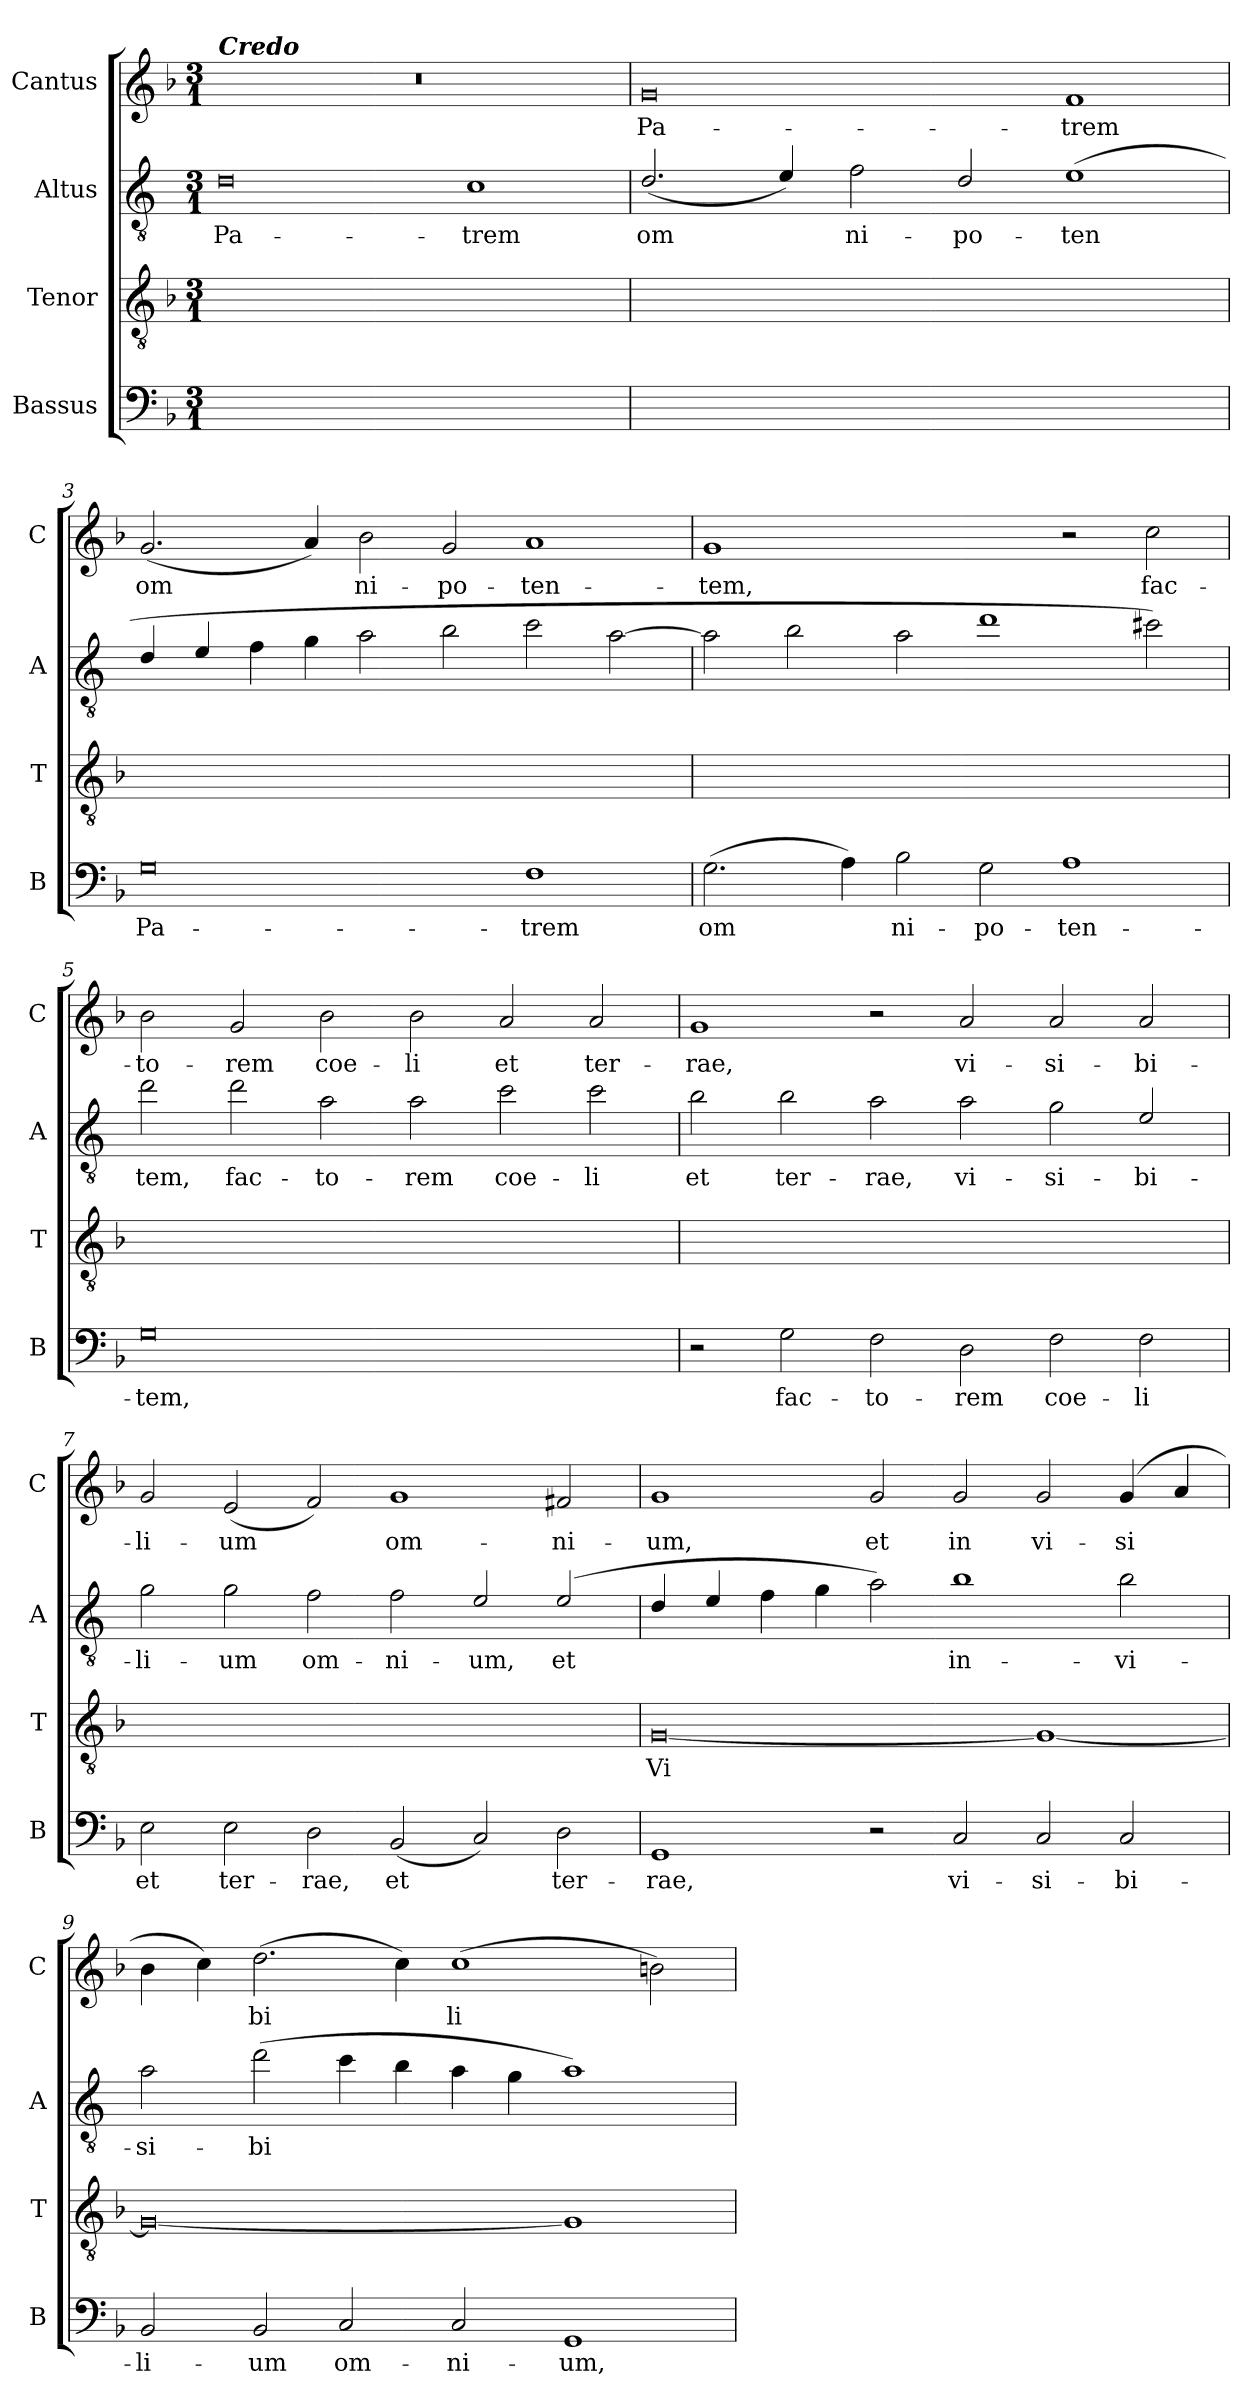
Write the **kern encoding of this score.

**kern	**text	**kern	**text	**kern	**text	**kern	**text
*part4	*part4	*part3	*part3	*part2	*part2	*part1	*part1
*staff4	*staff4	*staff3	*staff3	*staff2	*staff2	*staff1	*staff1
*I"Bassus	*	*I"Tenor	*	*I"Altus	*	*I"Cantus	*
*I'B	*	*I'T	*	*I'A	*	*I'C	*
*clefF4	*	*clefGv2	*	*clefGv2	*	*clefG2	*
*	*	*	*	*ITrd4c7	*	*	*
*k[b-]	*	*k[b-]	*	*k[b-]	*	*k[b-]	*
*M3/1	*	*M3/1	*	*M3/1	*	*M3/1	*
=1	=1	=1	=1	=1	=1	=1	=1
!	!	!	!	!	!	!LO:TX:a:Bi:t=Credo	!
!	!	!	!	!	!LO:LY:b	!	!
0.ryy	.	0.ryy	.	0G	Pa-	0.r	.
!	!	!	!	!	!LO:LY:b	!	!
.	.	.	.	1F	trem	.	.
=2	=2	=2	=2	=2	=2	=2	=2
!	!	!	!	!	!LO:LY:b	!	!LO:LY:b
0.ryy	.	0.ryy	.	(2.G/	om	0g	Pa-
.	.	.	.	4A/)	.	.	.
!	!	!	!	!	!LO:LY:b	!	!
.	.	.	.	2B-\	ni-	.	.
!	!	!	!	!	!LO:LY:b	!	!
.	.	.	.	2G/	po-	.	.
!	!	!	!	!	!LO:LY:b	!	!LO:LY:b
.	.	.	.	(1A	ten	1f	trem
=3	=3	=3	=3	=3	=3	=3	=3
!	!LO:LY:b	!	!	!	!	!	!LO:LY:b
0G	Pa-	0.ryy	.	4G/	.	(2.g/	om
.	.	.	.	4A/	.	.	.
.	.	.	.	4B-\	.	.	.
.	.	.	.	4c\	.	4a/)	.
!	!	!	!	!	!	!	!LO:LY:b
.	.	.	.	2d\	.	2b-\	ni-
!	!	!	!	!	!	!	!LO:LY:b
.	.	.	.	2e\	.	2g/	po-
!	!LO:LY:b	!	!	!	!	!	!LO:LY:b
1F	trem	.	.	2f\	.	1a	ten-
.	.	.	.	[2d\	.	.	.
=4	=4	=4	=4	=4	=4	=4	=4
!	!LO:LY:b	!	!	!	!	!	!LO:LY:b
(2.G\	om	0.ryy	.	2d\]	.	1g	tem,
.	.	.	.	2e\	.	.	.
4A\)	.	.	.	.	.	.	.
!	!LO:LY:b	!	!	!	!	!	!
2B-\	ni-	.	.	2d\	.	2ryy	.
!	!LO:LY:b	!	!	!	!	!	!
2G\	po-	.	.	1g	.	2ryy	.
!	!LO:LY:b	!	!	!	!	!	!
1A	ten-	.	.	.	.	2r	.
!	!	!	!	!	!	!	!LO:LY:b
.	.	.	.	2f#X\)	.	2cc\	fac-
!!LO:LB:g=z
=5	=5	=5	=5	=5	=5	=5	=5
!	!LO:LY:b	!	!	!	!LO:LY:b	!	!LO:LY:b
0G	tem,	0.ryy	.	2g\	tem,	2b-\	to-
!	!	!	!	!	!LO:LY:b	!	!LO:LY:b
.	.	.	.	2g\	fac-	2g/	rem
!	!	!	!	!	!LO:LY:b	!	!LO:LY:b
.	.	.	.	2d\	to-	2b-\	coe-
!	!	!	!	!	!LO:LY:b	!	!LO:LY:b
.	.	.	.	2d\	rem	2b-\	li
!	!	!	!	!	!LO:LY:b	!	!LO:LY:b
2ryy	.	.	.	2f\	coe-	2a/	et
!	!	!	!	!	!LO:LY:b	!	!LO:LY:b
2ryy	.	.	.	2f\	li	2a/	ter-
!!LO:LB:g=z
=6	=6	=6	=6	=6	=6	=6	=6
!	!	!	!	!	!LO:LY:b	!	!LO:LY:b
2r	.	0.ryy	.	2e\	et	1g	rae,
!	!LO:LY:b	!	!	!	!LO:LY:b	!	!
2G\	fac-	.	.	2e\	ter-	.	.
!	!LO:LY:b	!	!	!	!LO:LY:b	!	!
2F\	to-	.	.	2d\	rae,	2r	.
!	!LO:LY:b	!	!	!	!LO:LY:b	!	!LO:LY:b
2D\	rem	.	.	2d\	vi-	2a/	vi-
!	!LO:LY:b	!	!	!	!LO:LY:b	!	!LO:LY:b
2F\	coe-	.	.	2c\	si-	2a/	si-
!	!LO:LY:b	!	!	!	!LO:LY:b	!	!LO:LY:b
2F\	li	.	.	2A/	bi-	2a/	bi-
=7	=7	=7	=7	=7	=7	=7	=7
!	!LO:LY:b	!	!	!	!LO:LY:b	!	!LO:LY:b
2E\	et	0.ryy	.	2c\	li-	2g/	li-
!	!LO:LY:b	!	!	!	!LO:LY:b	!	!LO:LY:b
2E\	ter-	.	.	2c\	um	(2e/	um
!	!LO:LY:b	!	!	!	!LO:LY:b	!	!
2D\	rae,	.	.	2B-\	om-	2f/)	.
!	!LO:LY:b	!	!	!	!LO:LY:b	!	!LO:LY:b
(2BB-/	et	.	.	2B-\	ni-	1g	om-
!	!	!	!	!	!LO:LY:b	!	!
2C/)	.	.	.	2A/	um,	.	.
!	!LO:LY:b	!	!	!	!LO:LY:b	!	!LO:LY:b
2D\	ter-	.	.	(2A/	et	2f#X/	ni-
=8	=8	=8	=8	=8	=8	=8	=8
!	!LO:LY:b	!	!LO:LY:b	!	!	!	!LO:LY:b
1GG	rae,	[0G	Vi	4G/	.	1g	um,
.	.	.	.	4A/	.	.	.
.	.	.	.	4B-\	.	.	.
.	.	.	.	4c\	.	.	.
!	!	!	!	!	!	!	!LO:LY:b
2r	.	.	.	2d\)	.	2g/	et
!	!LO:LY:b	!	!	!	!LO:LY:b	!	!LO:LY:b
2C/	vi-	.	.	1e	in-	2g/	in
!	!LO:LY:b	!	!	!	!	!	!LO:LY:b
2C/	si-	1G_	.	.	.	2g/	vi-
!	!LO:LY:b	!	!	!	!LO:LY:b	!	!LO:LY:b
2C/	bi-	.	.	2e\	vi-	(4g/	si
.	.	.	.	.	.	4a/	.
!!LO:LB:g=z
=9	=9	=9	=9	=9	=9	=9	=9
!	!LO:LY:b	!	!	!	!LO:LY:b	!	!
2BB-/	li-	0G_	.	2d\	si-	4b-\	.
.	.	.	.	.	.	4cc\)	.
!	!LO:LY:b	!	!	!	!LO:LY:b	!	!LO:LY:b
2BB-/	um	.	.	(2g\	bi	(2.dd\	bi
!	!LO:LY:b	!	!	!	!	!	!
2C/	om-	.	.	4f\	.	.	.
.	.	.	.	4e\	.	4cc\)	.
!	!LO:LY:b	!	!	!	!	!	!LO:LY:b
2C/	ni-	.	.	4d\	.	(1cc	li
.	.	.	.	4c\	.	.	.
!	!LO:LY:b	!	!	!	!	!	!
1GG	um,	1G]	.	1d)	.	.	.
.	.	.	.	.	.	2bn\)	.
=	=	=	=	=	=	=	=
*-	*-	*-	*-	*-	*-	*-	*-
